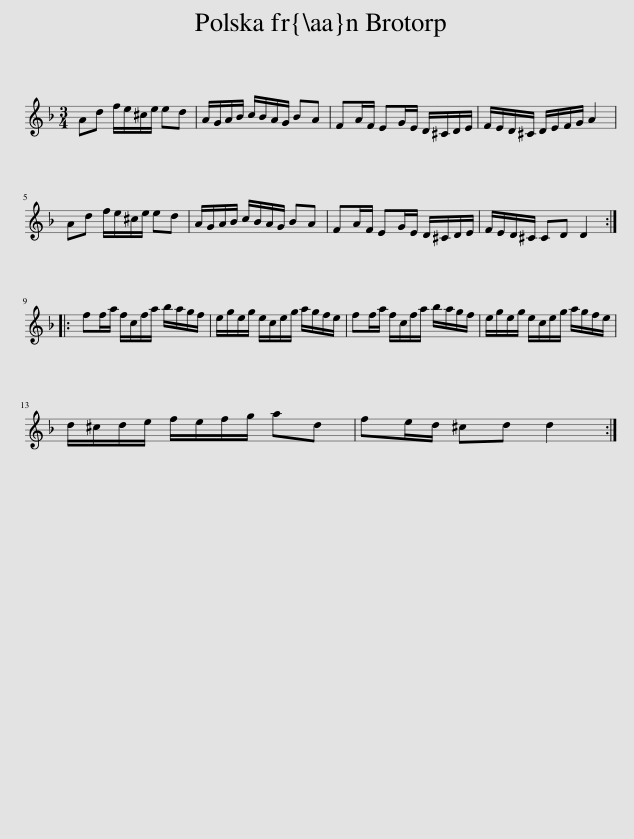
X:1
L:1/8
M:3/4
I:linebreak $
K:Dmin
V:1 treble
V:1
 Ad f/e/^c/e/ ed | A/G/A/B/ c/B/A/G/ BA | FA/F/ EG/E/ D/^C/D/E/ | F/E/D/^C/ D/E/F/G/ A2 |$ Ad f/e/^c/e/ ed | %5
 A/G/A/B/ c/B/A/G/ BA | FA/F/ EG/E/ D/^C/D/E/ | F/E/D/^C/ CD D2 ::$ ff/a/ f/c/f/a/ b/a/g/f/ | e/g/e/g/ e/c/e/g/ a/g/f/e/ | %10
 ff/a/ f/c/f/a/ b/a/g/f/ | e/g/e/g/ e/c/e/g/ a/g/f/e/ |$ d/^c/d/e/ f/e/f/g/ ad | fe/d/ ^cd d2 :| %14
